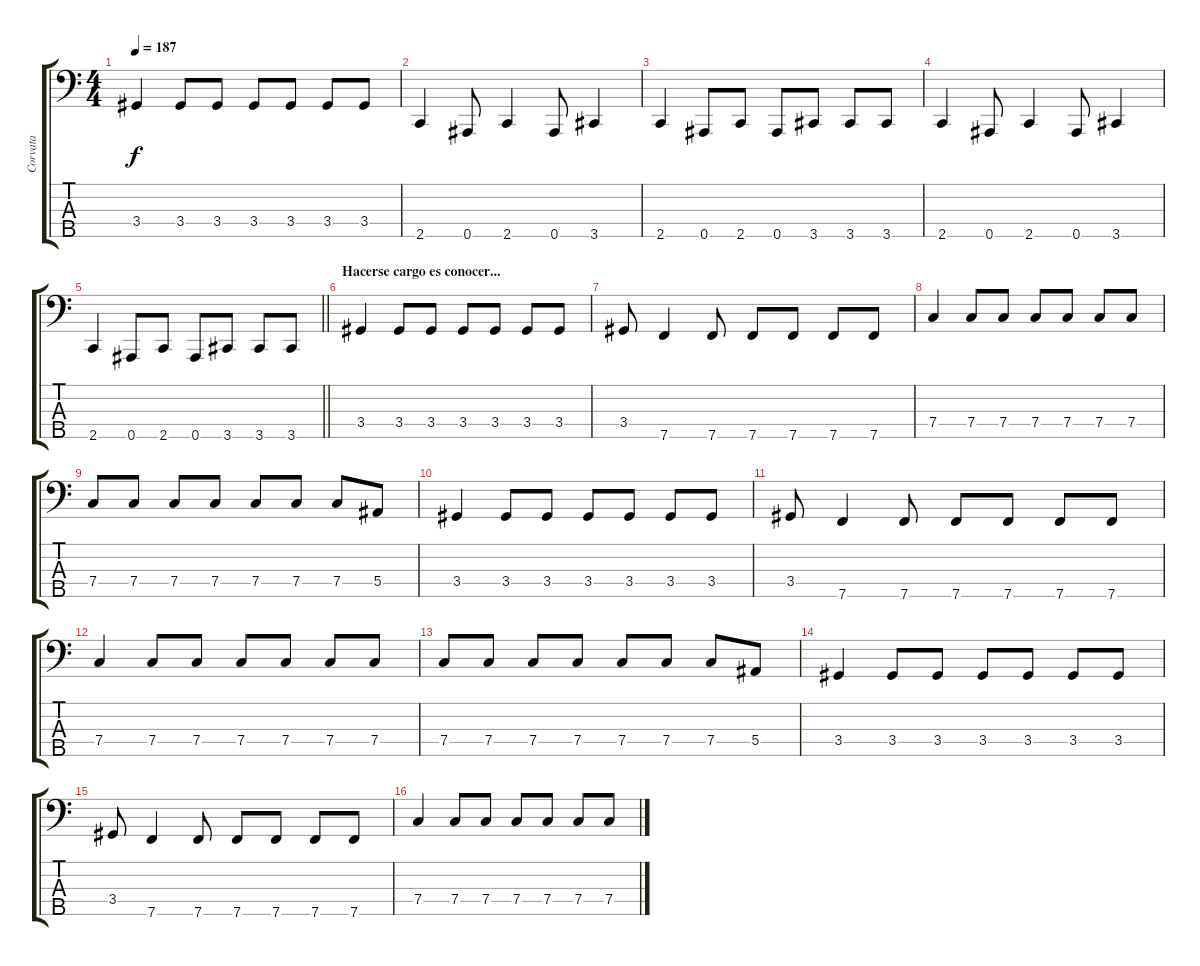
\track ("Corvata" "Corvata") {instrument electricbasspick}
\staff {score tabs}
\tuning (G2 Eb2 Bb1 F1 Bb0) {hide}
\ts (4 4)
\tempo 187
\clef f4
\ks c
3.4.4{dy f} 3.4.8 3.4.8 3.4.8 3.4.8 3.4.8 3.4.8 |
2.5.4 0.5.8 2.5.4 0.5.8 3.5.4 |
2.5.4 0.5.8 2.5.8 0.5.8 3.5.8 3.5.8 3.5.8 |
2.5.4 0.5.8 2.5.4 0.5.8 3.5.4 |
\barLineRight lightlight
2.5.4 0.5.8 2.5.8 0.5.8 3.5.8 3.5.8 3.5.8 |
\section ("" "Hacerse cargo es conocer...")
3.4.4 3.4.8 3.4.8 3.4.8 3.4.8 3.4.8 3.4.8 |
3.4.8 7.5.4 7.5.8 7.5.8 7.5.8 7.5.8 7.5.8 |
7.4.4 7.4.8 7.4.8 7.4.8 7.4.8 7.4.8 7.4.8 |
7.4.8 7.4.8 7.4.8 7.4.8 7.4.8 7.4.8 7.4.8 5.4.8 |
3.4.4 3.4.8 3.4.8 3.4.8 3.4.8 3.4.8 3.4.8 |
3.4.8 7.5.4 7.5.8 7.5.8 7.5.8 7.5.8 7.5.8 |
7.4.4 7.4.8 7.4.8 7.4.8 7.4.8 7.4.8 7.4.8 |
7.4.8 7.4.8 7.4.8 7.4.8 7.4.8 7.4.8 7.4.8 5.4.8 |
3.4.4 3.4.8 3.4.8 3.4.8 3.4.8 3.4.8 3.4.8 |
3.4.8 7.5.4 7.5.8 7.5.8 7.5.8 7.5.8 7.5.8 |
7.4.4 7.4.8 7.4.8 7.4.8 7.4.8 7.4.8 7.4.8
